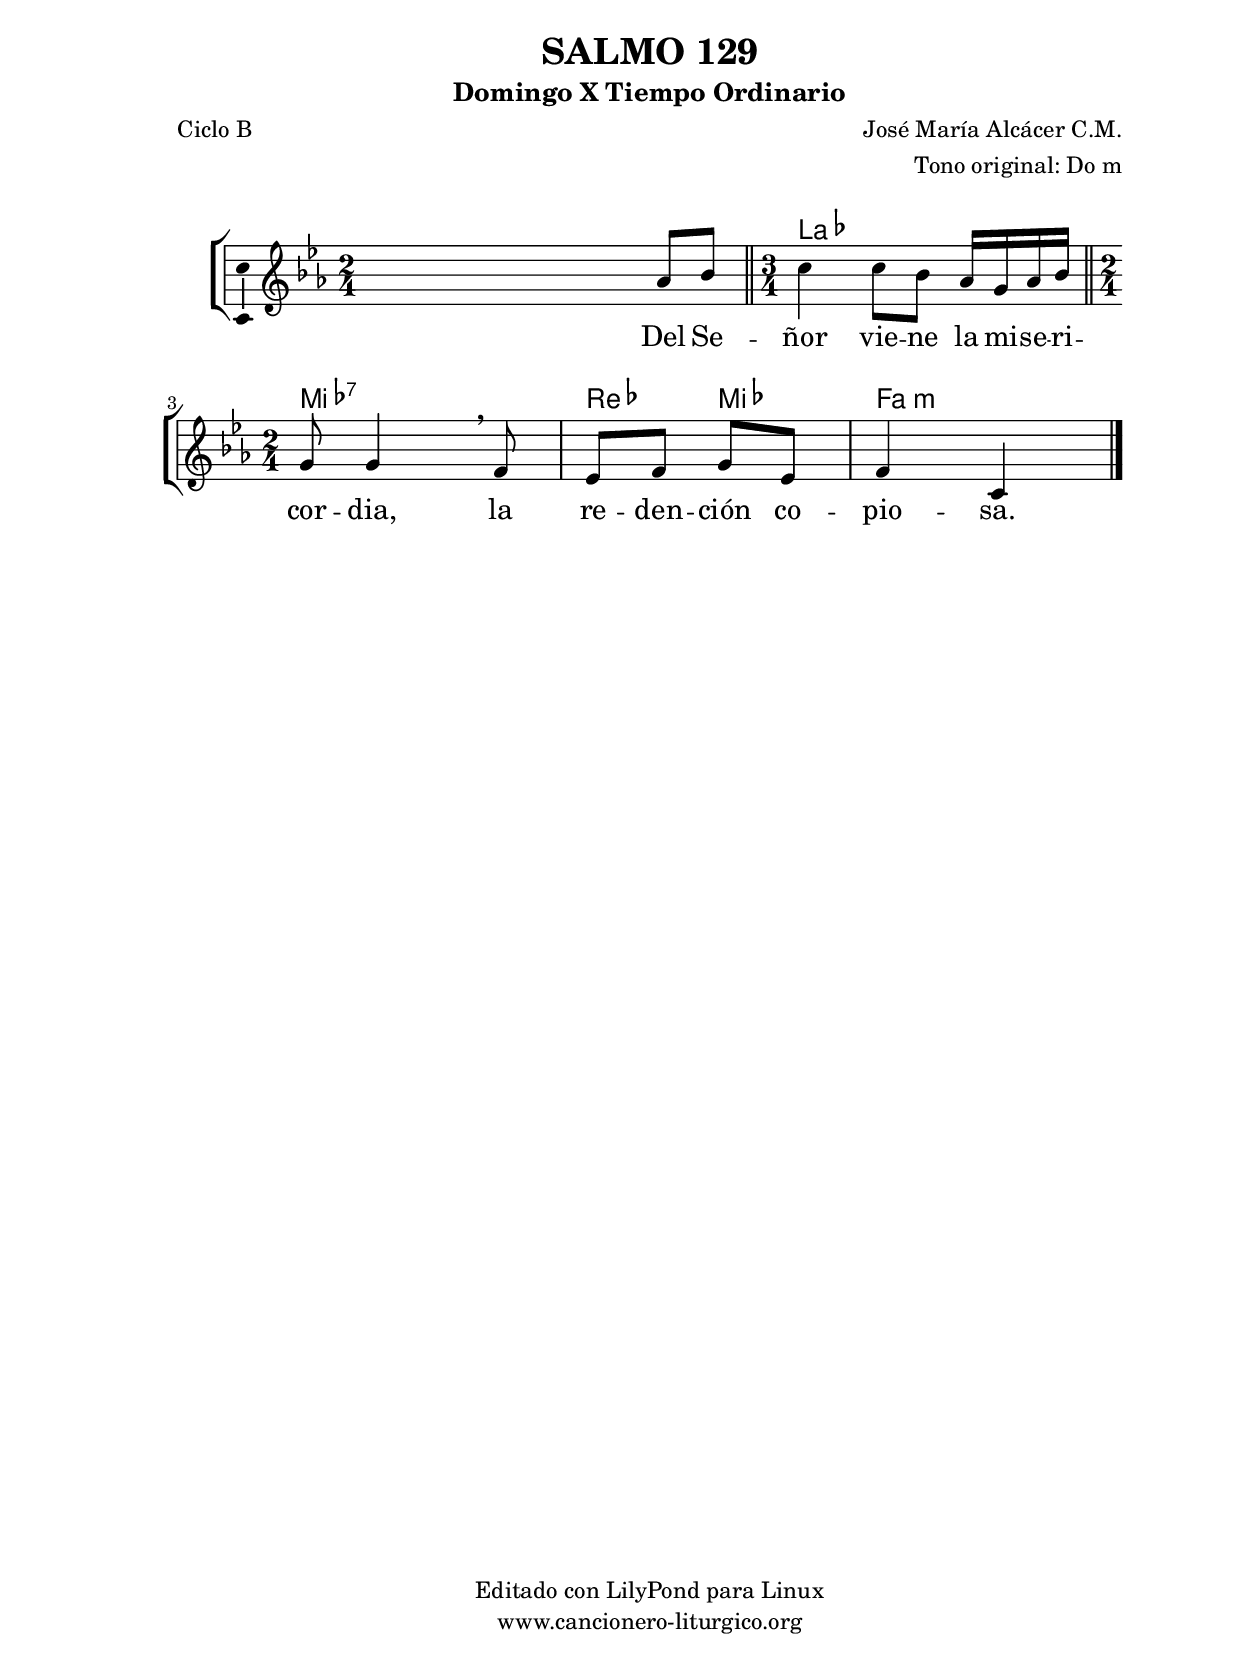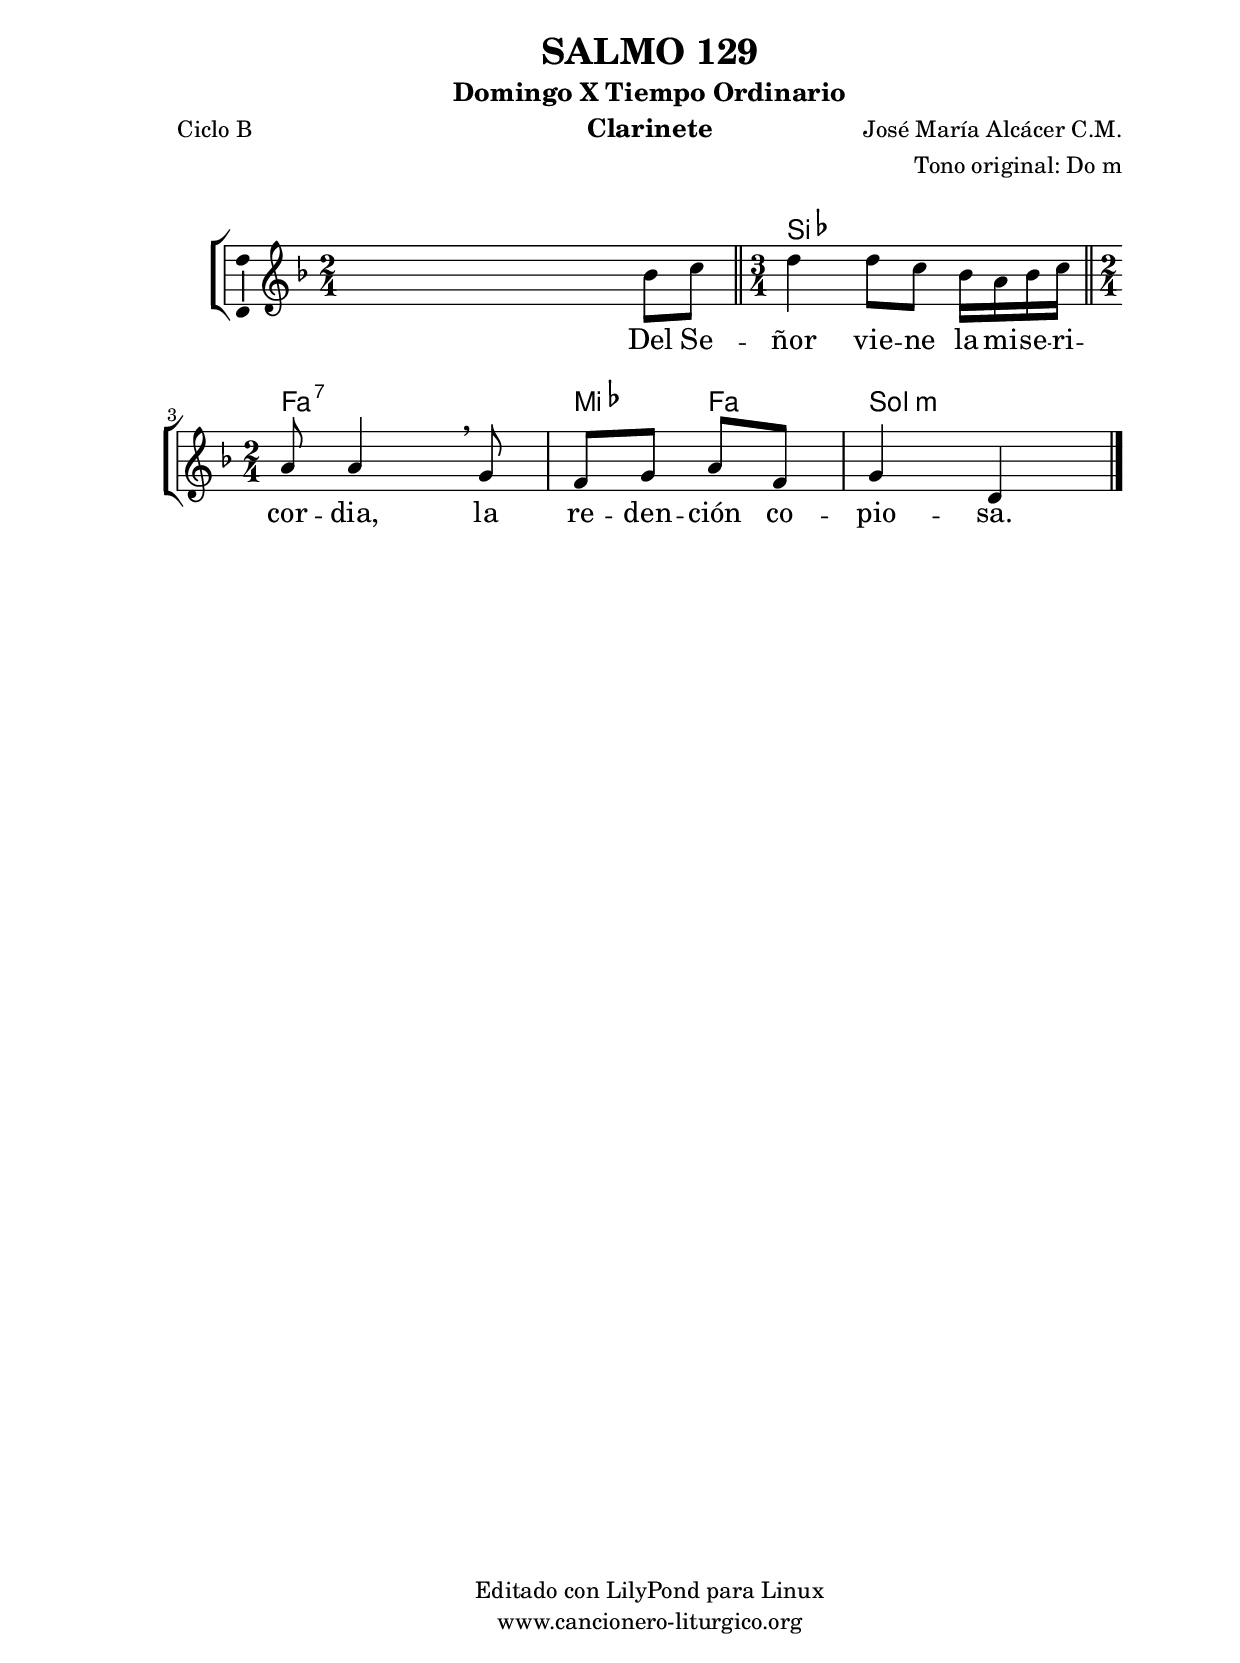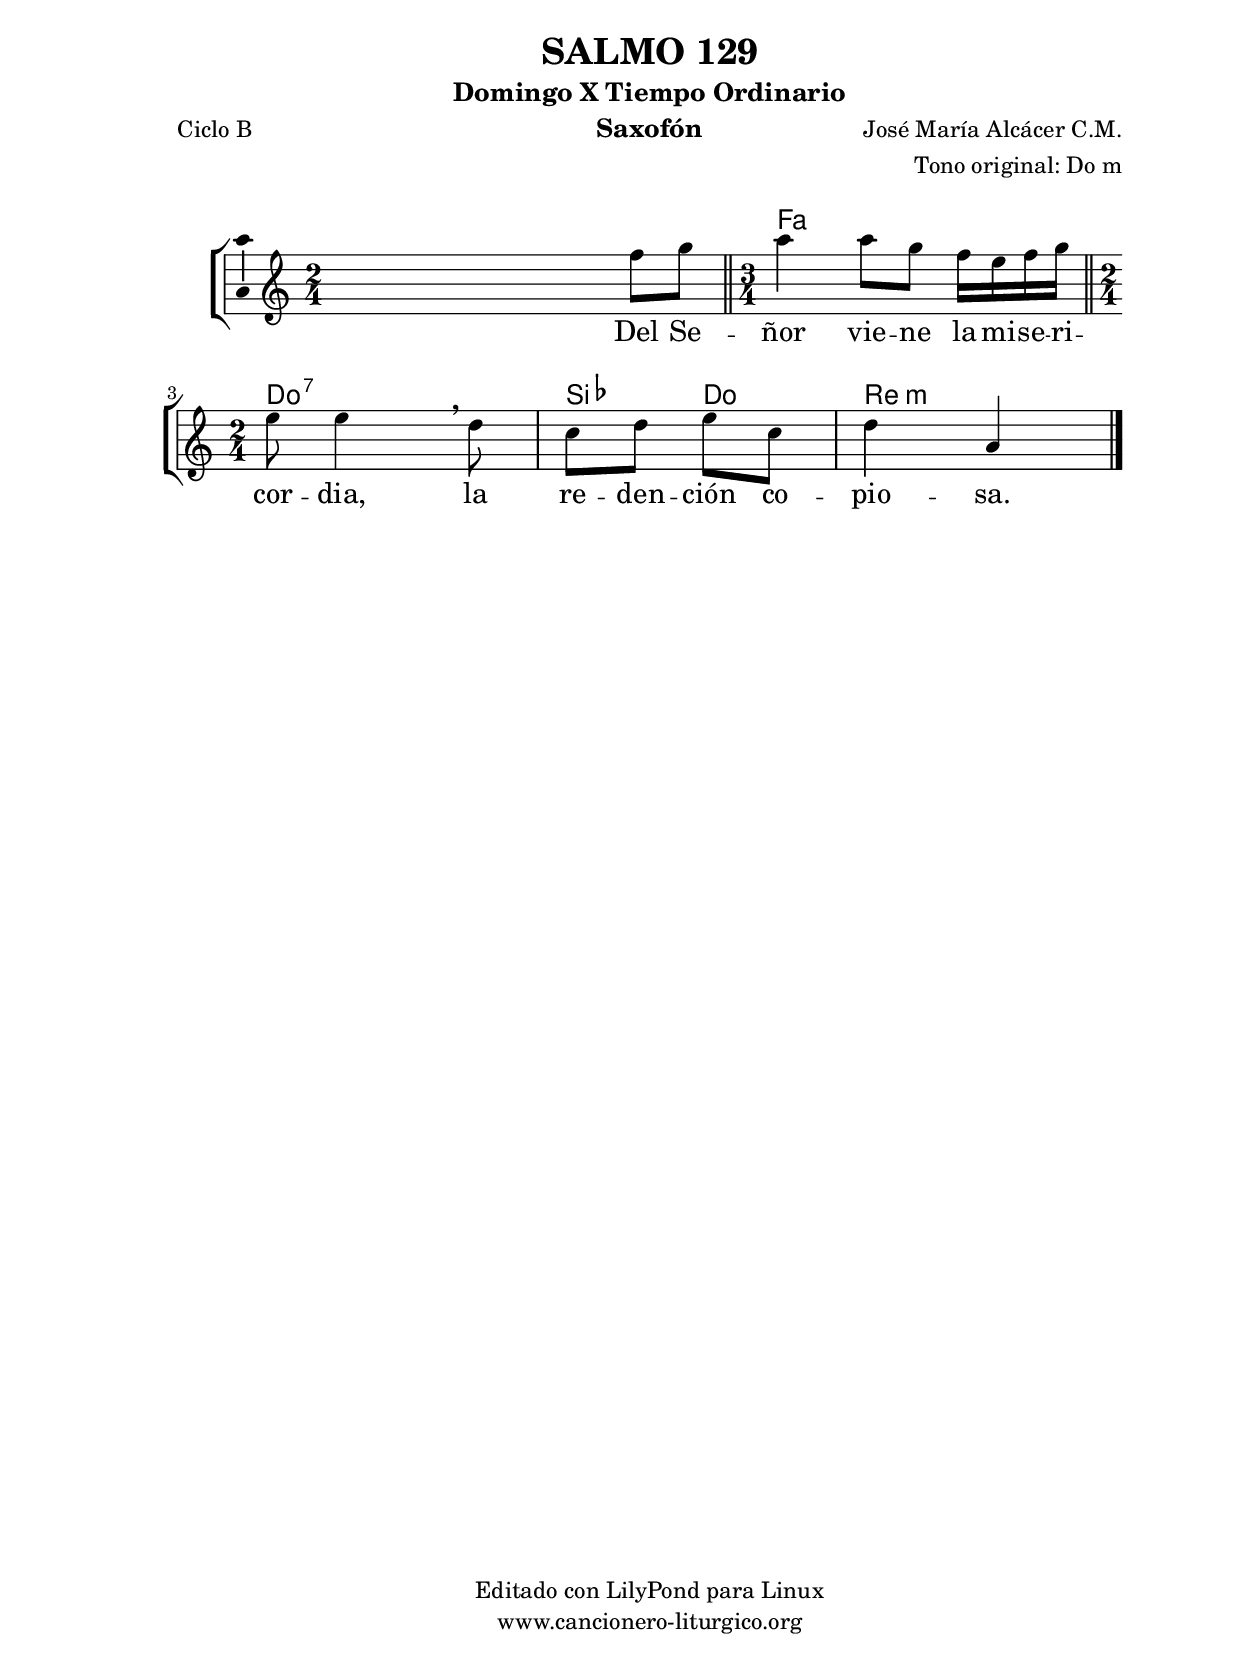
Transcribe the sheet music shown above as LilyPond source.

%
%para convertir .midi en .wav:
%timidity filename.midi -Ow -o finename.wav
%
%
%Para convertir de .wav a .mp3:
%lame -h -m j filename.wav
%
%
%para escuchar el midi:
%timidity nombrefichero.midi
%


%versión de lilypond para la que se ha escrito esta partitura:
\version "2.16.0"

	%Tamaño papel
	#(set-default-paper-size "a4")
	%Tamaño partitura
	#(set-global-staff-size 20)
	%No responde al pulsar sobre una nota
	#(ly:set-option 'point-and-click #f)

%parámetros del encabezamiento:
\header {
	title = "SALMO 129"
	subtitle = "Domingo X Tiempo Ordinario"
	composer = "José María Alcácer C.M."
	poet = "Ciclo B"
	meter = ""
	arranger = "Tono original: Do m"
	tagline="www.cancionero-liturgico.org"
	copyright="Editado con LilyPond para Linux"
	tiempo = "Ordinario"
	usos = "Salmo"
	letra = "Del Señor viene la misericordia, la redención copiosa."
	}

%parámetros asociados al papel:
\paper  {
	oddHeaderMarkup = \markup {\fill-line { \on-the-fly #not-first-page \fromproperty #'header:title \on-the-fly #not-first-page \fromproperty #'header:composer }}
	evenHeaderMarkup = \markup {\fill-line { \fromproperty #'header:composer \fromproperty #'header:title }}
	#(set-paper-size "a4")
	print-page-number = ##f
	first-page-number = 1
	print-first-page-number = ##f
%	head-separation = 3.0 \cm
	top-margin = 2.0 \cm
	bottom-margin = 0.5\cm
%%%	bottom-margin = -1.0\cm
	left-margin = 3.0 \cm
	line-width = 16.0 \cm 
	indent = 8\mm
	interscoreline = 2.\mm
	between-system-space = 15\mm
%	para que las partituras no llenen la hoja:
	ragged-bottom = ##t
%	idem para la última hoja:
	ragged-last-bottom = ##f
%	para que las partituras llenen el ancho del papel:
	ragged-last = ##f
	after-title-space = 2.5 \cm
%page-count=1
system-count=2

	%Flexible Vertical Spacing
%	markup-markup-spacing =
%	#'((basic-distance . 15) (minimum-distance . 15) (padding . 3))
	markup-system-spacing =
	#'((basic-distance . 15) (minimum-distance . 15) (padding . 3))
	system-system-spacing =
	#'((basic-distance . 15) (minimum-distance . 15) (padding . 3))
	score-system-spacing =
	#'((basic-distance . 15) (minimum-distance . 15) (padding . 5))
%	top-system-spacing = % header
%	#'((basic-distance . 8) (minimum-distance . 0) (padding . 3))
%	top-markup-spacing =
%	#'((basic-distance . 20) (minimum-distance . 20) (padding . 3))
	last-bottom-spacing = % footer
	#'((basic-distance . 5) (minimum-distance . 5) (padding . 3))
%	score-markup-spacing =
%	#'((basic-distance . 16) (minimum-distance . 13) (padding . 3))

	}


%parámetros que afectan a toda la partitura:
global =  {
	%clave de sol (G):
	\clef G
	%armadura:
%	\transpose c b
	\key c \minor
	\tempo 4=60
	\set Score.tempoHideNote = ##t
	}


acordes = {
	\italianChords
	\chordmode {
%	\transpose c b
{

s2
aes2. ees2:7 des4 ees f2:m

	}
	}
}


melodia = 
%	\transpose c b
{
	\relative c''{

\time 2/4

s4 aes8 bes

\bar "||"
\time 3/4
c4 c8 bes aes16 g aes bes

\bar "||"
\time 2/4
g8 g4 \breathe f8
ees8 f g ees
f4 c

	\bar "|."
	}
	}


texto = \lyricmode {
Del Se -- ñor vie -- ne la mi -- se -- ri -- cor -- dia,
la re -- den -- ción co -- pio -- sa.
	}


acordesStaff = \context ChordNames = acordesStaff <<
	\set chordChanges = ##t
	\acordes
	>>


vozStaff = \context Voice = vozStaff
\with {\consists "Ambitus_engraver"}
<<
%	\set Staff.instrumentName = ""
%	\set Staff.shortInstrumentName = ""
%	\set Staff.midiInstrument = #"clarinet"
%	\set Staff.midiInstrument = #"cello"
%	\set Staff.midiInstrument = #"flute"
	\set Staff.midiInstrument = #"electric guitar (jazz)"
%	\set Staff.midiInstrument = #"english horn"
%	\set Staff.midiInstrument = #"violin"
%	\set Staff.midiInstrument = #"glockenspiel"
	\set Staff.midiMinimumVolume = #0.7
	\set Staff.midiMaximumVolume = #0.9
	\global
	\melodia
	>>


textoStaff = \context Lyrics = textoStaff <<
	\lyricsto vozStaff \texto
	>>

\book {
	\score {
		\context ChoirStaff {
			\override StaffGroup.SystemStartBracket #'collapse-height = #1
			\override Score.SystemStartBar #'collapse-height = #1
			<<
			\acordesStaff
			\vozStaff
			\textoStaff
			>>
			}
		\layout {
	    		\context {
				\Lyrics
				\override LyricText #'font-size = #2
				}
	   		 \context {
				\Score
				%fontSize = #3
				\override StaffSymbol #'staff-space = #(magstep +3)
				%\override Beam #'thickness = #0.55
				%\override SpacingSpanner #'spacing-increment = #1.0
				%\override Slur #'height-limit = #1.5
				}
			}
		}
	\score {
		\unfoldRepeats
		\context ChoirStaff {
			<<
			\acordesStaff
			\vozStaff
			>>
			}
		\midi {
	  		\context {
	  			\Score
				tempoWholesPerMinute = #(ly:make-moment 70 4)
				}
			}
		}
	}

%Partitura para clarinete
#(define output-suffix "C")
\book {
	\header{
		instrument = "Clarinete"
		}
	\score {
		\context ChoirStaff {
			\override StaffGroup.SystemStartBracket #'collapse-height = #1
			\override Score.SystemStartBar #'collapse-height = #1
\transpose c d
			<<
			\acordesStaff
			\vozStaff
			\textoStaff
			>>
			}
		\layout {
	    		\context {
				\Lyrics
				\override LyricText #'font-size = #2
				}
	   		 \context {
				\Score
				%fontSize = #3
				\override StaffSymbol #'staff-space = #(magstep +3)
				%\override Beam #'thickness = #0.55
				%\override SpacingSpanner #'spacing-increment = #1.0
				%\override Slur #'height-limit = #1.5
				}
			}
		}
	}

%Partitura para saxofón
#(define output-suffix "S")
\book {
	\header{
		instrument = "Saxofón"
		}
	\score {
		\context ChoirStaff {
			\override StaffGroup.SystemStartBracket #'collapse-height = #1
			\override Score.SystemStartBar #'collapse-height = #1
\transpose c a
			<<
			\acordesStaff
			\vozStaff
			\textoStaff
			>>
			}
		\layout {
	    		\context {
				\Lyrics
				\override LyricText #'font-size = #2
				}
	   		 \context {
				\Score
				%fontSize = #3
				\override StaffSymbol #'staff-space = #(magstep +3)
				%\override Beam #'thickness = #0.55
				%\override SpacingSpanner #'spacing-increment = #1.0
				%\override Slur #'height-limit = #1.5
				}
			}
		}
	}

